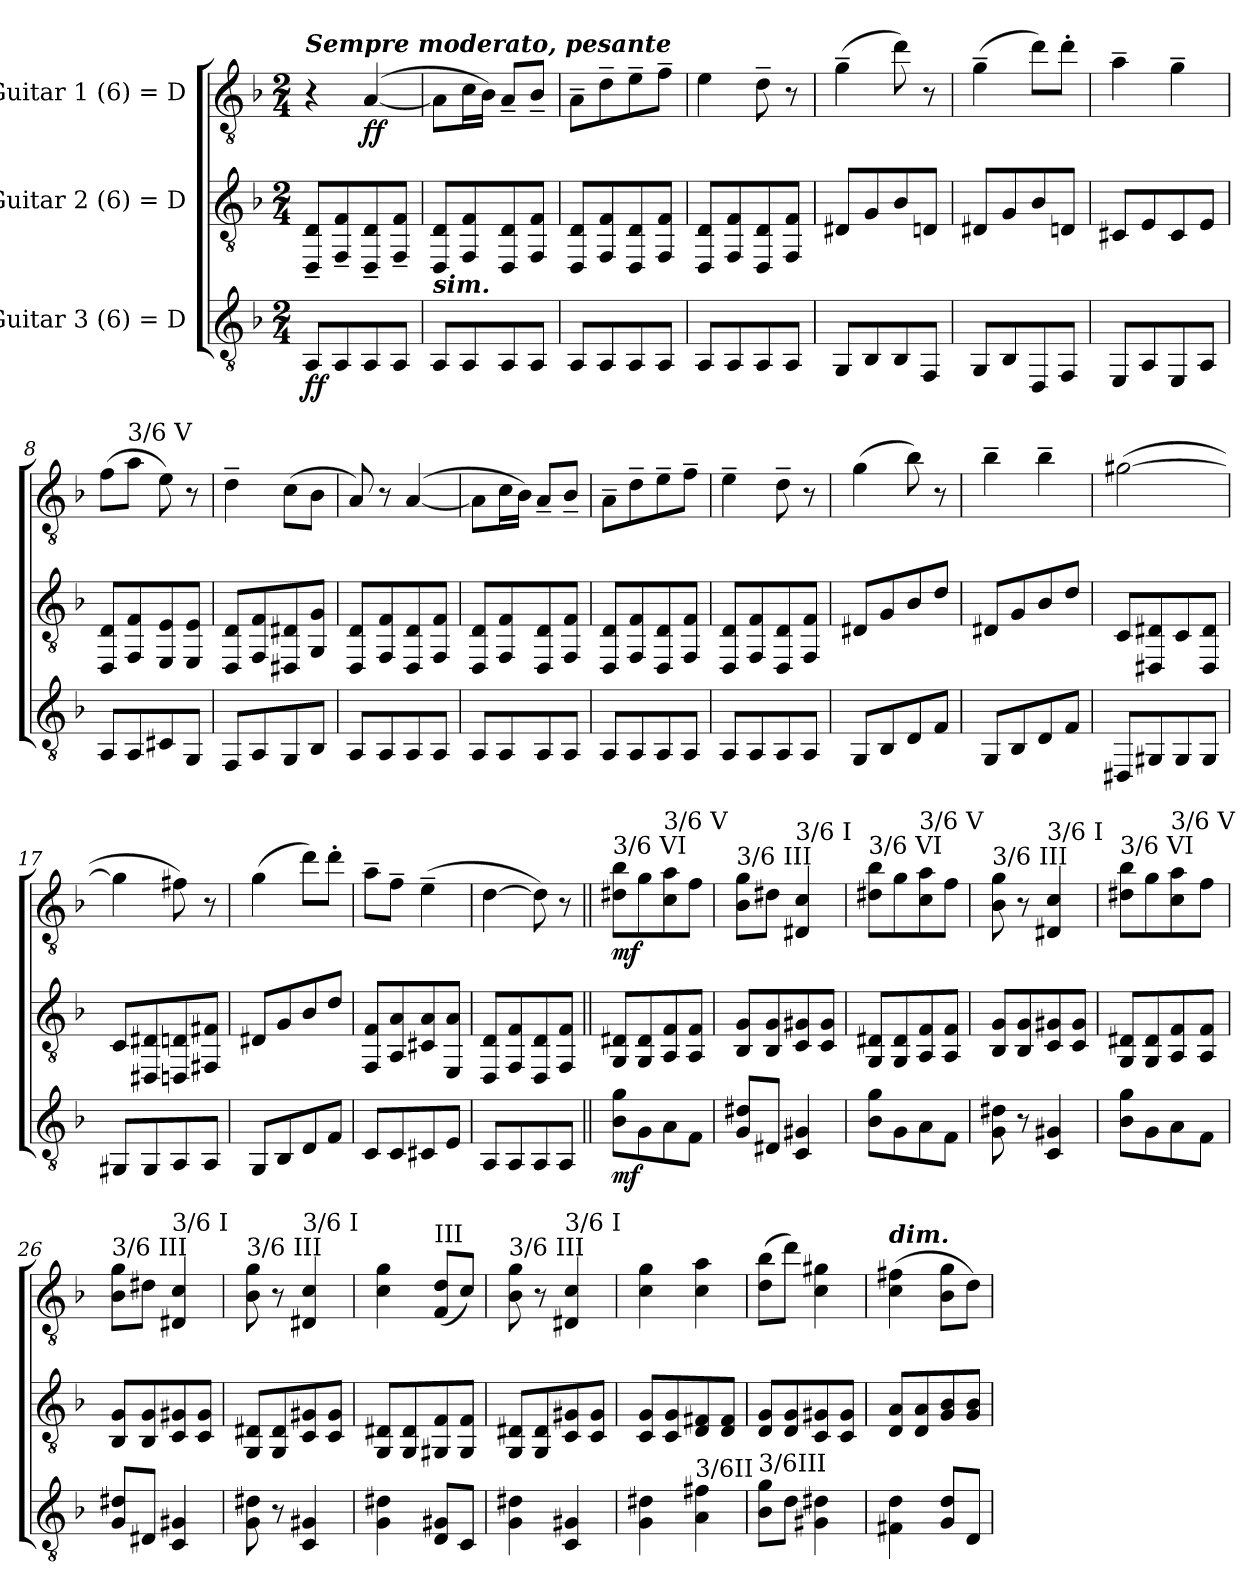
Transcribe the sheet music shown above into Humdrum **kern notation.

**kern	**dynam	**kern	**kern	**dynam
*part3	*part3	*part2	*part1	*part1
*staff3	*staff3	*staff2	*staff1	*staff1
*I"Guitar 3 (6) = D	*	*I"Guitar 2 (6) = D	*I"Guitar 1 (6) = D	*
*clefGv2	*	*clefGv2	*clefGv2	*
*k[b-]	*	*k[b-]	*k[b-]	*
*M2/4	*	*M2/4	*M2/4	*
*MM50	*	*MM50	*MM50	*
=1	=1	=1	=1	=1
!	!	!	!LO:TX:a:Bi:t=Sempre moderato, pesante	!
!	!LO:DY:b	!	!	!
8AA/L	ff	8DD/~ 8D/~L	4r	.
8AA/	.	8FF/~ 8F/~	.	.
!	!	!	!	!LO:DY:b
8AA/	.	8DD/~ 8D/~	([4A/	ff
8AA/J	.	8FF/~ 8F/~J	.	.
=2	=2	=2	=2	=2
!	!	!LO:TX:b:Bi:t=sim.	!	!
8AA/L	.	8DD/ 8D/L	8A\L]	.
8AA/	.	8FF/ 8F/	16c\L	.
.	.	.	16B-\JJ)	.
8AA/	.	8DD/ 8D/	8A~/L	.
8AA/J	.	8FF/ 8F/J	8B-~/J	.
=3	=3	=3	=3	=3
8AA/L	.	8DD/ 8D/L	8A~\L	.
8AA/	.	8FF/ 8F/	8d~\	.
8AA/	.	8DD/ 8D/	8e~\	.
8AA/J	.	8FF/ 8F/J	8f~\J	.
=4	=4	=4	=4	=4
8AA/L	.	8DD/ 8D/L	4e\	.
8AA/	.	8FF/ 8F/	.	.
8AA/	.	8DD/ 8D/	8d~\	.
8AA/J	.	8FF/ 8F/J	8r	.
=5	=5	=5	=5	=5
8GG/L	.	8D#X/L	(4g~\	.
8BB-/	.	8G/	.	.
8BB-/	.	8B-/	8dd\)	.
8FF/J	.	8Dn/J	8r	.
!!LO:LB:g=z
=6	=6	=6	=6	=6
8GG/L	.	8D#X/L	(4g~\	.
8BB-/	.	8G/	.	.
8DD/	.	8B-/	8dd\L)	.
8FF/J	.	8Dn/J	8dd'\J	.
=7	=7	=7	=7	=7
8EE/L	.	8C#X/L	4a~\	.
8AA/	.	8E/	.	.
8EE/	.	8C#/	4g~\	.
8AA/J	.	8E/J	.	.
=8	=8	=8	=8	=8
8AA/L	.	8DD/ 8D/L	(8f\L	.
!	!	!	!LO:TX:a:t=3/6 V	!
8AA/	.	8FF/ 8F/	8a\J	.
8C#X/	.	8EE/ 8E/	8e\)	.
8GG/J	.	8EE/ 8E/J	8r	.
=9	=9	=9	=9	=9
8FF/L	.	8DD/ 8D/L	4d~\	.
8AA/	.	8FF/ 8F/	.	.
8GG/	.	8DD#X/ 8D#X/	(8c\L	.
8BB-/J	.	8GG/ 8G/J	8B-\J	.
=10	=10	=10	=10	=10
8AA/L	.	8DD/ 8D/L	8A/)	.
8AA/	.	8FF/ 8F/	8r	.
8AA/	.	8DD/ 8D/	([4A/	.
8AA/J	.	8FF/ 8F/J	.	.
=11	=11	=11	=11	=11
8AA/L	.	8DD/ 8D/L	8A\L]	.
8AA/	.	8FF/ 8F/	16c\L	.
.	.	.	16B-\JJ)	.
8AA/	.	8DD/ 8D/	8A~/L	.
8AA/J	.	8FF/ 8F/J	8B-~/J	.
!!LO:LB:g=z
=12	=12	=12	=12	=12
8AA/L	.	8DD/ 8D/L	8A~\L	.
8AA/	.	8FF/ 8F/	8d~\	.
8AA/	.	8DD/ 8D/	8e~\	.
8AA/J	.	8FF/ 8F/J	8f~\J	.
=13	=13	=13	=13	=13
8AA/L	.	8DD/ 8D/L	4e~\	.
8AA/	.	8FF/ 8F/	.	.
8AA/	.	8DD/ 8D/	8d~\	.
8AA/J	.	8FF/ 8F/J	8r	.
=14	=14	=14	=14	=14
8GG/L	.	8D#X/L	(4g\	.
8BB-/	.	8G/	.	.
8D/	.	8B-/	8b-\)	.
8F/J	.	8d/J	8r	.
=15	=15	=15	=15	=15
8GG/L	.	8D#X/L	4b-~\	.
8BB-/	.	8G/	.	.
8D/	.	8B-/	4b-~\	.
8F/J	.	8d/J	.	.
=16	=16	=16	=16	=16
8DD#X/L	.	8C/L	(>[2g#X\	.
8GG#X/	.	8DD#X/ 8D#X/	.	.
8GG#/	.	8C/	.	.
8GG#/J	.	8DD#/ 8D#/J	.	.
=17	=17	=17	=17	=17
8GG#X/L	.	8C/L	4g#\]	.
8GG#/	.	8DD#X/ 8D#X/	.	.
8AA/	.	8DDn/ 8Dn/	8f#X\)	.
8AA/J	.	8FF#X/ 8F#X/J	8r	.
!!LO:PB:g=z
=18	=18	=18	=18	=18
8GG/L	.	8D#X/L	(4g\	.
8BB-/	.	8G/	.	.
8D/	.	8B-/	8dd\L)	.
8F/J	.	8d/J	8dd'\J	.
=19	=19	=19	=19	=19
8C/L	.	8FF/ 8F/L	8a~\L	.
8C/	.	8AA/ 8A/	8f~\J	.
8C#X/	.	8C#X/ 8A/	(4e~\	.
8E/J	.	8EE/ 8A/J	.	.
=20	=20	=20	=20	=20
8AA/L	.	8DD/ 8D/L	[4d\	.
8AA/	.	8FF/ 8F/	.	.
8AA/	.	8DD/ 8D/	8d\])	.
8AA/J	.	8FF/ 8F/J	8r	.
=21||	=21||	=21||	=21||	=21||
!	!	!	!LO:TX:a:t=3/6 VI	!
!	!LO:DY:b	!	!	!LO:DY:b
8B-\ 8g\L	mf	8GG/ 8D#X/L	8d#X\ 8b-\L	mf
8G\	.	8GG/ 8D#/	8g\	.
!	!	!	!LO:TX:a:t=3/6 V	!
8A\	.	8AA/ 8F/	8c\ 8a\	.
8F\J	.	8AA/ 8F/J	8f\J	.
=22	=22	=22	=22	=22
!	!	!	!LO:TX:a:t=3/6 III	!
8G/ 8d#X/L	.	8BB-/ 8G/L	8B-\ 8g\L	.
8D#X/J	.	8BB-/ 8G/	8d#X\J	.
!	!	!	!LO:TX:a:t=3/6 I	!
4C/ 4G#X/	.	8C/ 8G#X/	4D#X/ 4c/	.
.	.	8C/ 8G#/J	.	.
=23	=23	=23	=23	=23
!	!	!	!LO:TX:a:t=3/6 VI	!
8B-\ 8g\L	.	8GG/ 8D#X/L	8d#X\ 8b-\L	.
8G\	.	8GG/ 8D#/	8g\	.
!	!	!	!LO:TX:a:t=3/6 V	!
8A\	.	8AA/ 8F/	8c\ 8a\	.
8F\J	.	8AA/ 8F/J	8f\J	.
!!LO:LB:g=z
=24	=24	=24	=24	=24
!	!	!	!LO:TX:a:t=3/6 III	!
8G\ 8d#X\	.	8BB-/ 8G/L	8B-\ 8g\	.
8r	.	8BB-/ 8G/	8r	.
!	!	!	!LO:TX:a:t=3/6 I	!
4C/ 4G#X/	.	8C/ 8G#X/	4D#X/ 4c/	.
.	.	8C/ 8G#/J	.	.
=25	=25	=25	=25	=25
!	!	!	!LO:TX:a:t=3/6 VI	!
8B-\ 8g\L	.	8GG/ 8D#X/L	8d#X\ 8b-\L	.
8G\	.	8GG/ 8D#/	8g\	.
!	!	!	!LO:TX:a:t=3/6 V	!
8A\	.	8AA/ 8F/	8c\ 8a\	.
8F\J	.	8AA/ 8F/J	8f\J	.
=26	=26	=26	=26	=26
!	!	!	!LO:TX:a:t=3/6 III	!
8G/ 8d#X/L	.	8BB-/ 8G/L	8B-\ 8g\L	.
8D#X/J	.	8BB-/ 8G/	8d#X\J	.
!	!	!	!LO:TX:a:t=3/6 I	!
4C/ 4G#X/	.	8C/ 8G#X/	4D#X/ 4c/	.
.	.	8C/ 8G#/J	.	.
=27	=27	=27	=27	=27
!	!	!	!LO:TX:a:t=3/6 III	!
8G\ 8d#X\	.	8GG/ 8D#X/L	8B-\ 8g\	.
8r	.	8GG/ 8D#/	8r	.
!	!	!	!LO:TX:a:t=3/6 I	!
4C/ 4G#X/	.	8C/ 8G#X/	4D#X/ 4c/	.
.	.	8C/ 8G#/J	.	.
=28	=28	=28	=28	=28
4G\ 4d#X\	.	8GG/ 8D#X/L	4c\ 4g\	.
.	.	8GG/ 8D#/	.	.
!	!	!	!LO:TX:a:t=III	!
8D/ 8G#X/L	.	8GG#X/ 8F/	(>8F/ 8d/L	.
8C/J	.	8GG#/ 8F/J	8c/J)	.
!!LO:LB:g=z
=29	=29	=29	=29	=29
!	!	!	!LO:TX:a:t=3/6 III	!
4G\ 4d#X\	.	8GG/ 8D#X/L	8B-\ 8g\	.
.	.	8GG/ 8D#/	8r	.
!	!	!	!LO:TX:a:t=3/6 I	!
4C/ 4G#X/	.	8C/ 8G#X/	4D#X/ 4c/	.
.	.	8C/ 8G#/J	.	.
=30	=30	=30	=30	=30
4G\ 4d#X\	.	8C/ 8G/L	4c\ 4g\	.
.	.	8C/ 8G/	.	.
!LO:TX:a:t=3/6II	!	!	!	!
4A\ 4f#X\	.	8D/ 8F#X/	4c\ 4a\	.
.	.	8D/ 8F#/J	.	.
=31	=31	=31	=31	=31
!LO:TX:a:t=3/6III	!	!	!	!
8B-\ 8g\L	.	8D/ 8G/L	(8d\ 8b-\L	.
8d\J	.	8D/ 8G/	8dd\J)	.
4G#X\ 4d#X\	.	8C/ 8G#X/	4c\ 4g#X\	.
.	.	8C/ 8G#/J	.	.
=32	=32	=32	=32	=32
!	!	!	!LO:TX:a:Bi:t=dim.	!
4F#X\ 4d\	.	8D/ 8A/L	(4c\ 4f#X\	.
.	.	8D/ 8A/	.	.
8G/ 8d/L	.	8G/ 8B-/	8B-\ 8g\L	.
8D/J	.	8G/ 8B-/J	8d\J)	.
=	=	=	=	=
*-	*-	*-	*-	*-
